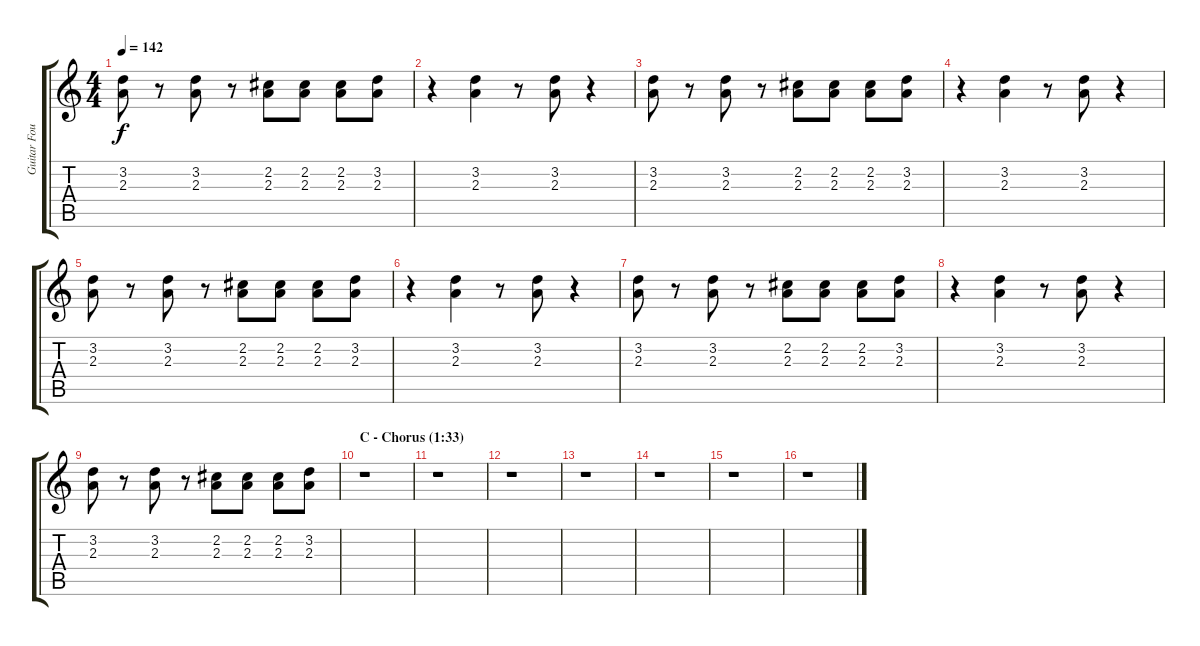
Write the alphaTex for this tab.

\track ("Guitar Four" "Guitar Fou") {instrument distortionguitar}
\staff {score tabs}
\tuning (E4 B3 G3 D3 A2 E2) {hide}
\ts (4 4)
\tempo 142
\clef g2
\ks c
(3.2 2.3).8{dy f} r.8 (3.2 2.3).8 r.8 (2.2 2.3).8 (2.2 2.3).8 (2.2 2.3).8 (3.2 2.3).8 |
r.4 (3.2 2.3).4 r.8 (3.2 2.3).8 r.4 |
(3.2 2.3).8 r.8 (3.2 2.3).8 r.8 (2.2 2.3).8 (2.2 2.3).8 (2.2 2.3).8 (3.2 2.3).8 |
r.4 (3.2 2.3).4 r.8 (3.2 2.3).8 r.4 |
(3.2 2.3).8 r.8 (3.2 2.3).8 r.8 (2.2 2.3).8 (2.2 2.3).8 (2.2 2.3).8 (3.2 2.3).8 |
r.4 (3.2 2.3).4 r.8 (3.2 2.3).8 r.4 |
(3.2 2.3).8 r.8 (3.2 2.3).8 r.8 (2.2 2.3).8 (2.2 2.3).8 (2.2 2.3).8 (3.2 2.3).8 |
r.4 (3.2 2.3).4 r.8 (3.2 2.3).8 r.4 |
(3.2 2.3).8 r.8 (3.2 2.3).8 r.8 (2.2 2.3).8 (2.2 2.3).8 (2.2 2.3).8 (3.2 2.3).8 |
\section ("" "C - Chorus (1:33)")
r.1 |
r.1 |
r.1 |
r.1 |
r.1 |
r.1 |
r.1
